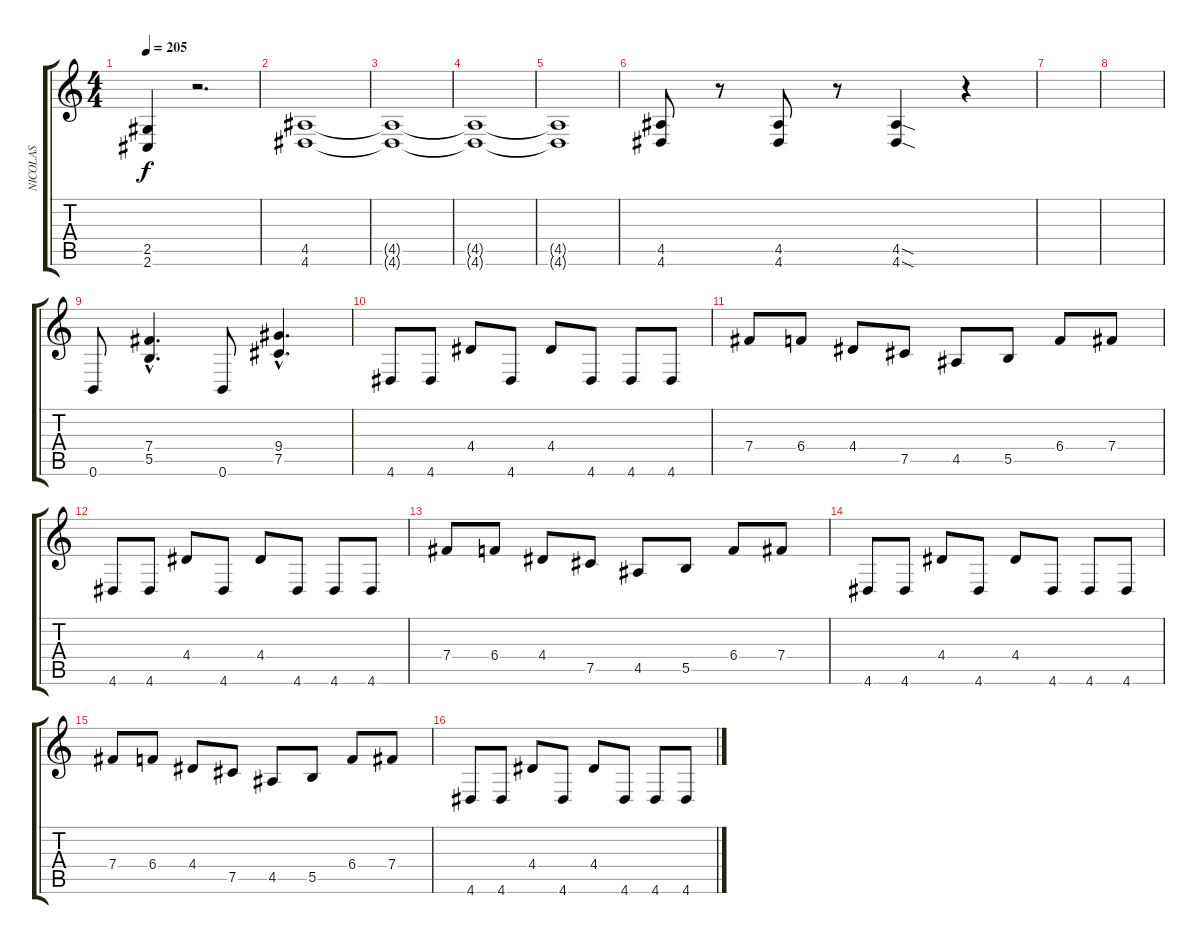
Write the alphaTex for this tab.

\track ("NICOLAS" "NICOLAS") {instrument overdrivenguitar}
\staff {score tabs}
\tuning (Db4 Ab3 E3 B2 Gb2 B1) {hide}
\ts (4 4)
\tempo 205
\clef g2
\ks c
(2.5 2.6).4{dy f} r.2{d} |
(4.5 4.6).1 |
(4.5{t} 4.6{t}).1 |
(4.5{t} 4.6{t}).1 |
(4.5{t} 4.6{t}).1 |
(4.5 4.6).8 r.8 (4.5 4.6).8 r.8 (4.5{sod} 4.6{sod}).4 r.4 |
|
|
0.6.8 (7.4{hac} 5.5{hac}).4{d} 0.6.8 (9.4{hac} 7.5{hac}).4{d} |
4.6.8 4.6.8 4.4.8 4.6.8 4.4.8 4.6.8 4.6.8 4.6.8 |
7.4.8 6.4.8 4.4.8 7.5.8 4.5.8 5.5.8 6.4.8 7.4.8 |
4.6.8 4.6.8 4.4.8 4.6.8 4.4.8 4.6.8 4.6.8 4.6.8 |
7.4.8 6.4.8 4.4.8 7.5.8 4.5.8 5.5.8 6.4.8 7.4.8 |
4.6.8 4.6.8 4.4.8 4.6.8 4.4.8 4.6.8 4.6.8 4.6.8 |
7.4.8 6.4.8 4.4.8 7.5.8 4.5.8 5.5.8 6.4.8 7.4.8 |
4.6.8 4.6.8 4.4.8 4.6.8 4.4.8 4.6.8 4.6.8 4.6.8
